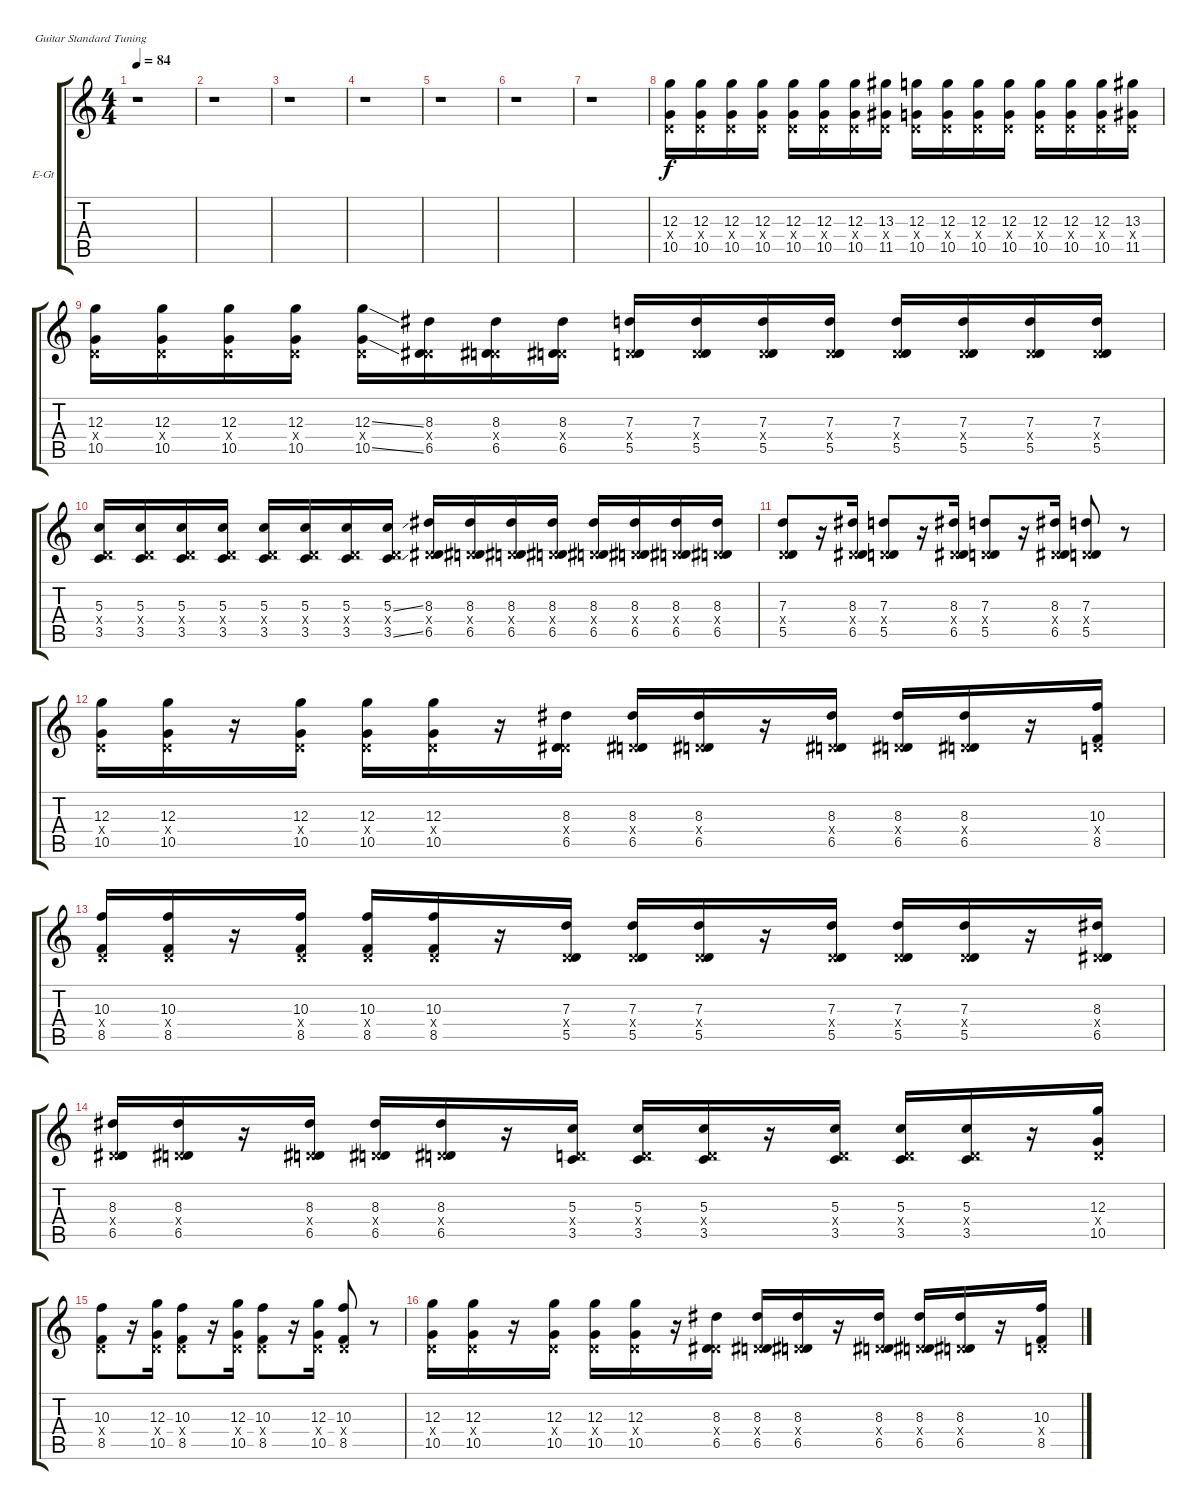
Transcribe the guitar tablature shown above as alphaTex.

\bracketExtendMode groupsimilarinstruments
\firstSystemTrackNameOrientation horizontal
\otherSystemsTrackNameOrientation horizontal
\track ("Guitar STANDARD THREE" "E-Gt") {solo instrument distortionguitar}
\staff {score tabs}
\tuning (E4 B3 G3 D3 A2 E2)
\ts (4 4)
\tempo 84
\clef g2
\ks c
r.1{dy f} |
r.1 |
r.1 |
r.1 |
r.1 |
r.1 |
r.1 |
(12.3 0.4{x} 10.5).16 (12.3 0.4{x} 10.5).16 (12.3 0.4{x} 10.5).16 (12.3 0.4{x} 10.5).16 (12.3 0.4{x} 10.5).16 (12.3 0.4{x} 10.5).16 (12.3 0.4{x} 10.5).16 (13.3 0.4{x} 11.5).16 (12.3 0.4{x} 10.5).16 (12.3 0.4{x} 10.5).16 (12.3 0.4{x} 10.5).16 (12.3 0.4{x} 10.5).16 (12.3 0.4{x} 10.5).16 (12.3 0.4{x} 10.5).16 (12.3 0.4{x} 10.5).16 (13.3 0.4{x} 11.5).16 |
(12.3 0.4{x} 10.5).16 (12.3 0.4{x} 10.5).16 (12.3 0.4{x} 10.5).16 (12.3 0.4{x} 10.5).16 (12.3{ss} 0.4{x} 10.5{ss}).16 (8.3 0.4{x} 6.5).16 (8.3 0.4{x} 6.5).16 (8.3 0.4{x} 6.5).16 (7.3 0.4{x} 5.5).16 (7.3 0.4{x} 5.5).16 (7.3 0.4{x} 5.5).16 (7.3 0.4{x} 5.5).16 (7.3 0.4{x} 5.5).16 (7.3 0.4{x} 5.5).16 (7.3 0.4{x} 5.5).16 (7.3 0.4{x} 5.5).16 |
(5.3 0.4{x} 3.5).16 (5.3 0.4{x} 3.5).16 (5.3 0.4{x} 3.5).16 (5.3 0.4{x} 3.5).16 (5.3 0.4{x} 3.5).16 (5.3 0.4{x} 3.5).16 (5.3 0.4{x} 3.5).16 (5.3{ss} 0.4{x} 3.5{ss}).16 (8.3 0.4{x} 6.5).16 (8.3 0.4{x} 6.5).16 (8.3 0.4{x} 6.5).16 (8.3 0.4{x} 6.5).16 (8.3 0.4{x} 6.5).16 (8.3 0.4{x} 6.5).16 (8.3 0.4{x} 6.5).16 (8.3 0.4{x} 6.5).16 |
(7.3 0.4{x} 5.5).8 r.16 (8.3 0.4{x} 6.5).16 (7.3 0.4{x} 5.5).8 r.16 (8.3 0.4{x} 6.5).16 (7.3 0.4{x} 5.5).8 r.16 (8.3 0.4{x} 6.5).16 (7.3 0.4{x} 5.5).8 r.8 |
(12.3 0.4{x} 10.5).16 (12.3 0.4{x} 10.5).16 r.16 (12.3 0.4{x} 10.5).16 (12.3 0.4{x} 10.5).16 (12.3 0.4{x} 10.5).16 r.16 (8.3 0.4{x} 6.5).16 (8.3 0.4{x} 6.5).16 (8.3 0.4{x} 6.5).16 r.16 (8.3 0.4{x} 6.5).16 (8.3 0.4{x} 6.5).16 (8.3 0.4{x} 6.5).16 r.16 (10.3 0.4{x} 8.5).16 |
(10.3 0.4{x} 8.5).16 (10.3 0.4{x} 8.5).16 r.16 (10.3 0.4{x} 8.5).16 (10.3 0.4{x} 8.5).16 (10.3 0.4{x} 8.5).16 r.16 (7.3 0.4{x} 5.5).16 (7.3 0.4{x} 5.5).16 (7.3 0.4{x} 5.5).16 r.16 (7.3 0.4{x} 5.5).16 (7.3 0.4{x} 5.5).16 (7.3 0.4{x} 5.5).16 r.16 (8.3 0.4{x} 6.5).16 |
(8.3 0.4{x} 6.5).16 (8.3 0.4{x} 6.5).16 r.16 (8.3 0.4{x} 6.5).16 (8.3 0.4{x} 6.5).16 (8.3 0.4{x} 6.5).16 r.16 (5.3 0.4{x} 3.5).16 (5.3 0.4{x} 3.5).16 (5.3 0.4{x} 3.5).16 r.16 (5.3 0.4{x} 3.5).16 (5.3 0.4{x} 3.5).16 (5.3 0.4{x} 3.5).16 r.16 (12.3 0.4{x} 10.5).16 |
(10.3 0.4{x} 8.5).8 r.16 (12.3 0.4{x} 10.5).16 (10.3 0.4{x} 8.5).8 r.16 (12.3 0.4{x} 10.5).16 (10.3 0.4{x} 8.5).8 r.16 (12.3 0.4{x} 10.5).16 (10.3 0.4{x} 8.5).8 r.8 |
(12.3 0.4{x} 10.5).16 (12.3 0.4{x} 10.5).16 r.16 (12.3 0.4{x} 10.5).16 (12.3 0.4{x} 10.5).16 (12.3 0.4{x} 10.5).16 r.16 (8.3 0.4{x} 6.5).16 (8.3 0.4{x} 6.5).16 (8.3 0.4{x} 6.5).16 r.16 (8.3 0.4{x} 6.5).16 (8.3 0.4{x} 6.5).16 (8.3 0.4{x} 6.5).16 r.16 (10.3 0.4{x} 8.5).16
